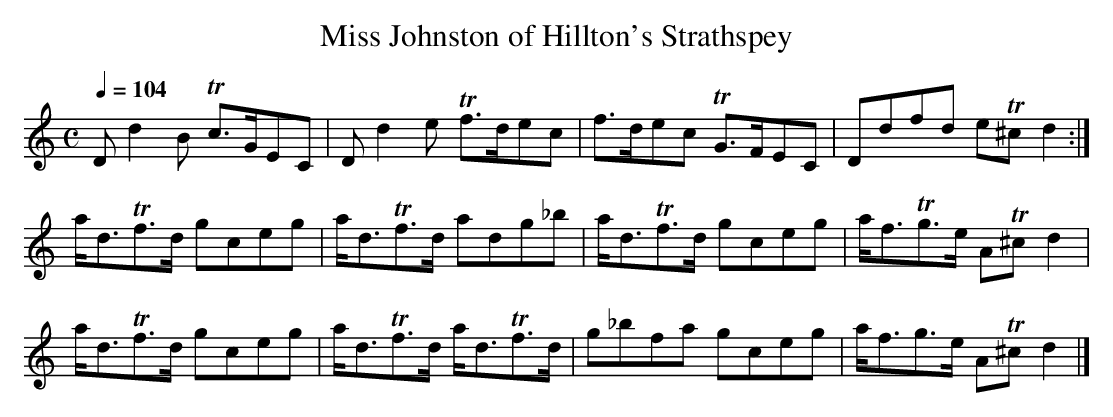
X:1
T:Miss Johnston of Hillton's Strathspey
M:C
L:1/8
Q:1/4=104
K:D Dorian
D d2  B Tc>GEC|D d2  e Tf>dec  |f>dec  TG>FEC|Ddfd    eT^cd2:|
a<dTf>d  gceg |a<dTf>d  adg_b  |a<dTf>d gceg |a<fTg>e AT^cd2 |
a<dTf>d  gceg |a<dTf>d  a<dTf>d|g_bfa   gceg |a<fg>e  AT^cd2|]
